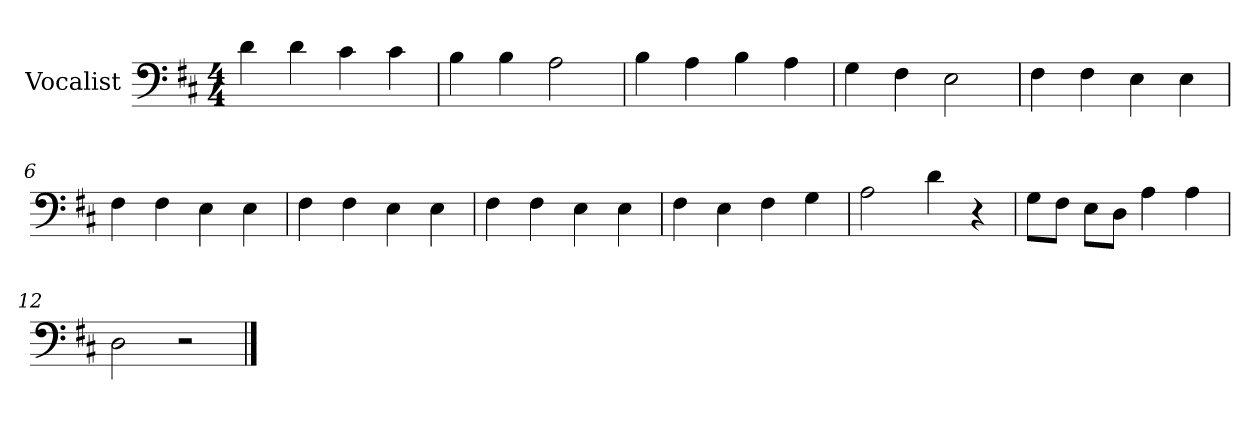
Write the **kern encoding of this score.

**kern
*part1
*staff1
*I"Vocalist
*k[f#c#]
*D:
*M4/4
=1
4d
4d
4c#
4c#
=2
4B
4B
2A
=3
4B
4A
4B
4A
=4
4G
4F#
2E
=5
4F#
4F#
4E
4E
=6
4F#
4F#
4E
4E
=7
4F#
4F#
4E
4E
=8
4F#
4F#
4E
4E
=9
4F#
4E
4F#
4G
=10
2A
4d
4r
=11
8GL
8F#J
8EL
8DJ
4A
4A
=12
2D
2r
==
*-
